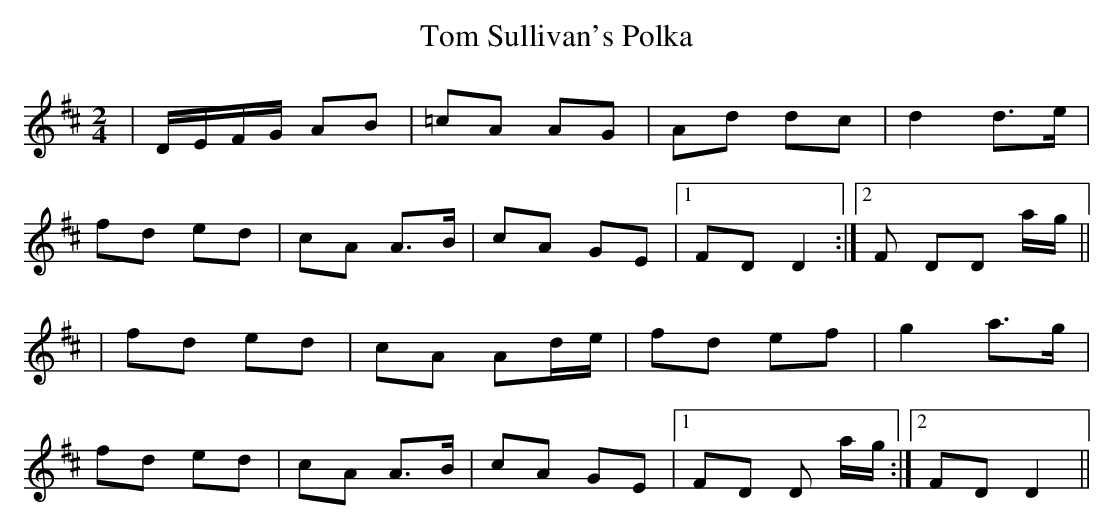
X:1
T:Tom Sullivan's Polka
M:2/4
L:1/8
K:D
| D/E/F/G/ AB | =cA AG   | Ad dc | d2 d>e  |
  fd       ed | cA A>B   | cA GE |[1 FD D2:|[2 F DD a/g/||
| fd       ed | cA Ad/e/ | fd ef | g2 a>g  |
  fd       ed | cA A>B   | cA GE |[1 FD D a/g/:|[2 FD D2 ||
